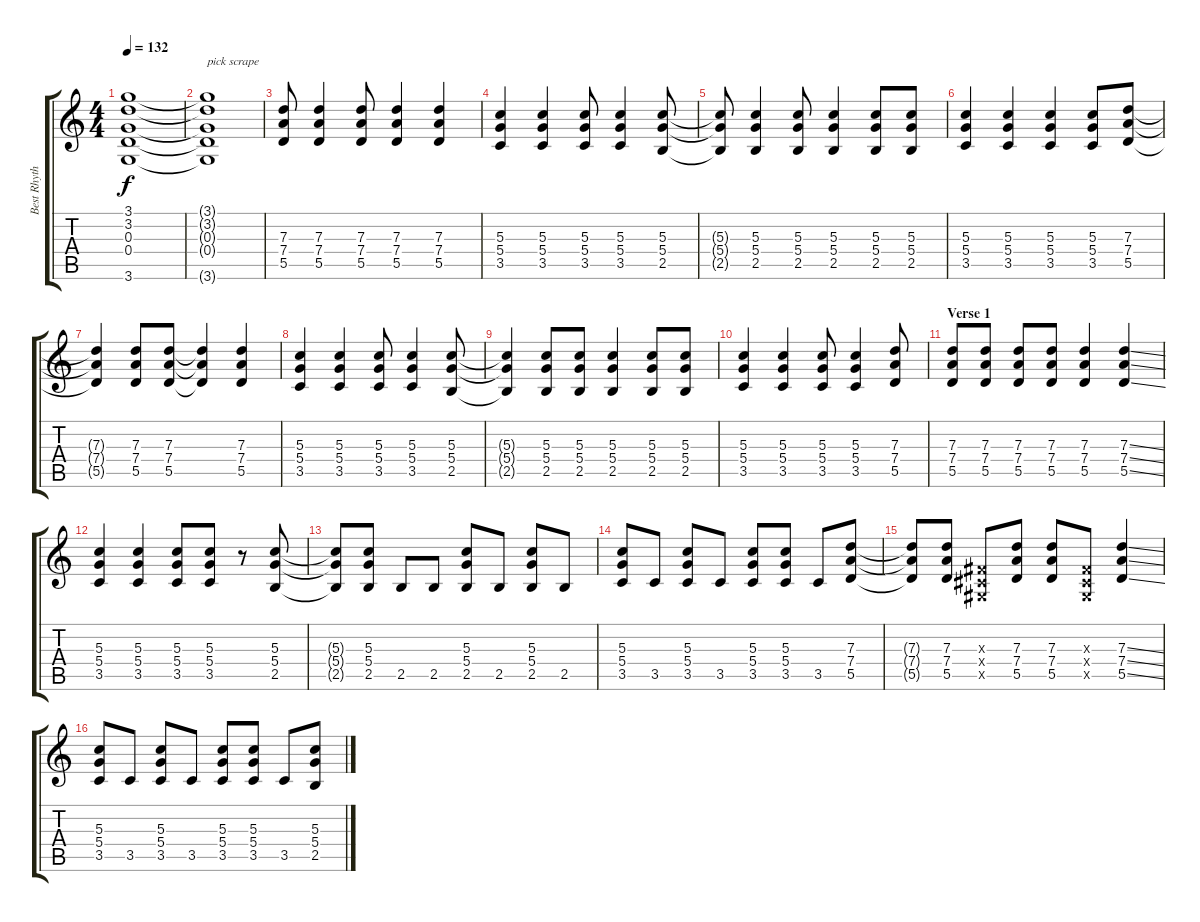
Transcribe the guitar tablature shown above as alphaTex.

\track ("Best Rhythm Guitar Combo" "Best Rhyth") {instrument electricguitarclean}
\staff {score tabs}
\tuning (E4 B3 G3 D3 A2 E2) {hide}
\ts (4 4)
\tempo 132
\clef g2
\ks c
(3.1 3.2 0.3 0.4 3.6).1{dy f instrument overdrivenguitar} |
(3.1{t} 3.2{t} 0.3{t} 0.4{t} 3.6{t}).1{txt "pick scrape"} |
(7.3 7.4 5.5).8 (7.3 7.4 5.5).4 (7.3 7.4 5.5).8 (7.3 7.4 5.5).4 (7.3 7.4 5.5).4 |
(5.3 5.4 3.5).4 (5.3 5.4 3.5).4 (5.3 5.4 3.5).8 (5.3 5.4 3.5).4 (5.3 5.4 2.5).8 |
(5.3{t} 5.4{t} 2.5{t}).8 (5.3 5.4 2.5).4 (5.3 5.4 2.5).8 (5.3 5.4 2.5).4 (5.3 5.4 2.5).8 (5.3 5.4 2.5).8 |
(5.3 5.4 3.5).4 (5.3 5.4 3.5).4 (5.3 5.4 3.5).4 (5.3 5.4 3.5).8 (7.3 7.4 5.5).8 |
(7.3{t} 7.4{t} 5.5{t}).4 (7.3 7.4 5.5).8 (7.3 7.4 5.5).8 (7.3{t} 7.4{t} 5.5{t}).4 (7.3 7.4 5.5).4 |
(5.3 5.4 3.5).4 (5.3 5.4 3.5).4 (5.3 5.4 3.5).8 (5.3 5.4 3.5).4 (5.3 5.4 2.5).8 |
(5.3{t} 5.4{t} 2.5{t}).4 (5.3 5.4 2.5).8 (5.3 5.4 2.5).8 (5.3 5.4 2.5).4 (5.3 5.4 2.5).8 (5.3 5.4 2.5).8 |
(5.3 5.4 3.5).4 (5.3 5.4 3.5).4 (5.3 5.4 3.5).8 (5.3 5.4 3.5).4 (7.3 7.4 5.5).8 |
\section ("" "Verse 1")
(7.3 7.4 5.5).8 (7.3 7.4 5.5).8 (7.3 7.4 5.5).8 (7.3 7.4 5.5).8 (7.3 7.4 5.5).4 (7.3{ss} 7.4{ss} 5.5{ss}).4 |
(5.3 5.4 3.5).4 (5.3 5.4 3.5).4 (5.3 5.4 3.5).8 (5.3 5.4 3.5).8 r.8 (5.3 5.4 2.5).8 |
(5.3{t} 5.4{t} 2.5{t}).8 (5.3 5.4 2.5).8 2.5.8 2.5.8 (5.3 5.4 2.5).8 2.5.8 (5.3 5.4 2.5).8 2.5.8 |
(5.3 5.4 3.5).8 3.5.8 (5.3 5.4 3.5).8 3.5.8 (5.3 5.4 3.5).8 (5.3 5.4 3.5).8 3.5.8 (7.3 7.4 5.5).8 |
(7.3{t} 7.4{t} 5.5{t}).8 (7.3 7.4 5.5).8 (-1.3{x} -1.4{x} -1.5{x}).8 (7.3 7.4 5.5).8 (7.3 7.4 5.5).8 (-1.3{x} -1.4{x} -1.5{x}).8 (7.3{ss} 7.4{ss} 5.5{ss}).4 |
(5.3 5.4 3.5).8 3.5.8 (5.3 5.4 3.5).8 3.5.8 (5.3 5.4 3.5).8 (5.3 5.4 3.5).8 3.5.8 (5.3 5.4 2.5).8
